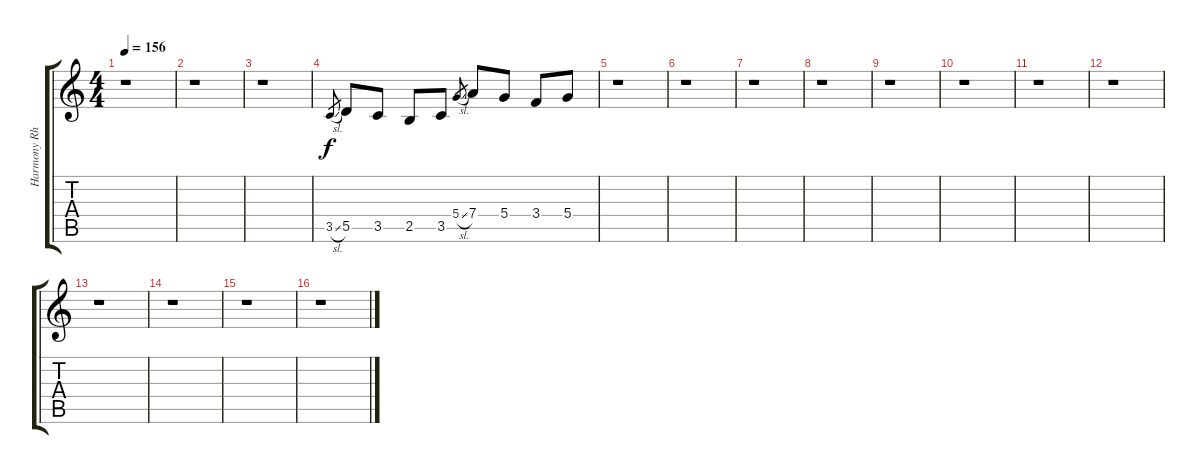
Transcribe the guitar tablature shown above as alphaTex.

\track ("Harmony Rhythm" "Harmony Rh") {instrument overdrivenguitar}
\staff {score tabs}
\tuning (E4 B3 G3 D3 A2 E2) {hide}
\ts (4 4)
\tempo 156
\clef g2
\ks c
r.1{dy f} |
r.1 |
r.1 |
3.5{sl}.8{gr} 5.5.8 3.5.8 2.5.8 3.5.8 5.4{sl}.8{gr} 7.4.8 5.4.8 3.4.8 5.4.8 |
r.1 |
r.1 |
r.1 |
r.1 |
r.1 |
r.1 |
r.1 |
r.1 |
r.1 |
r.1 |
r.1 |
r.1
